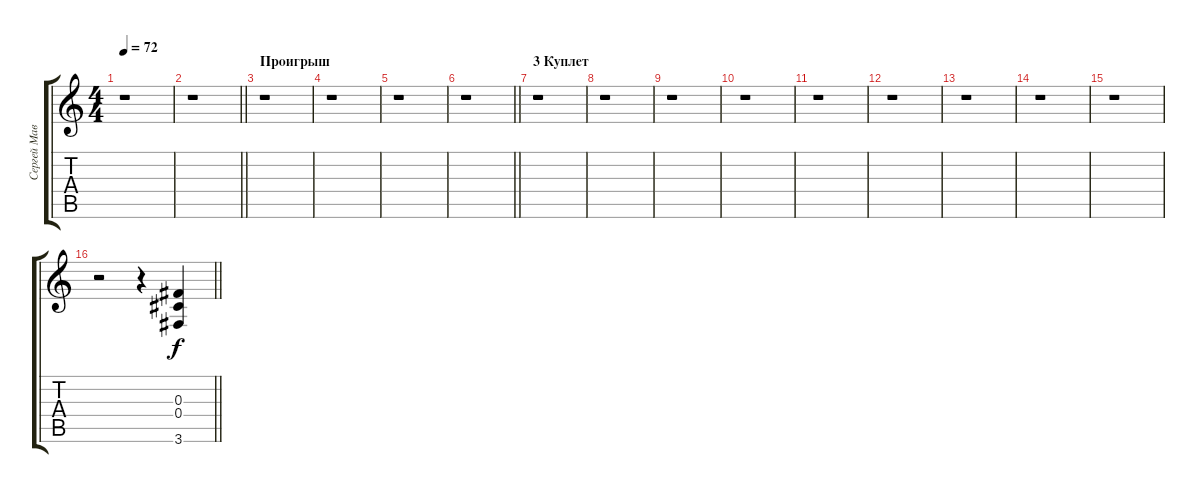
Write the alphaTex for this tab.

\track ("Сергей Маврин (Lead-2)" "Сергей Мав") {instrument distortionguitar}
\staff {score tabs}
\tuning (Eb4 Bb3 Gb3 Db3 Ab2 Eb2) {hide}
\ts (4 4)
\tempo 72
\clef g2
\ks c
r.1{dy f} |
\barLineRight lightlight
r.1 |
\section ("" "Проигрыш")
r.1 |
r.1 |
r.1 |
\barLineRight lightlight
r.1 |
\section ("" "3 Куплет")
r.1 |
r.1 |
r.1 |
r.1 |
r.1 |
r.1 |
r.1 |
r.1 |
r.1 |
\barLineRight lightlight
r.2 r.4 (0.3 0.4 3.6).4
